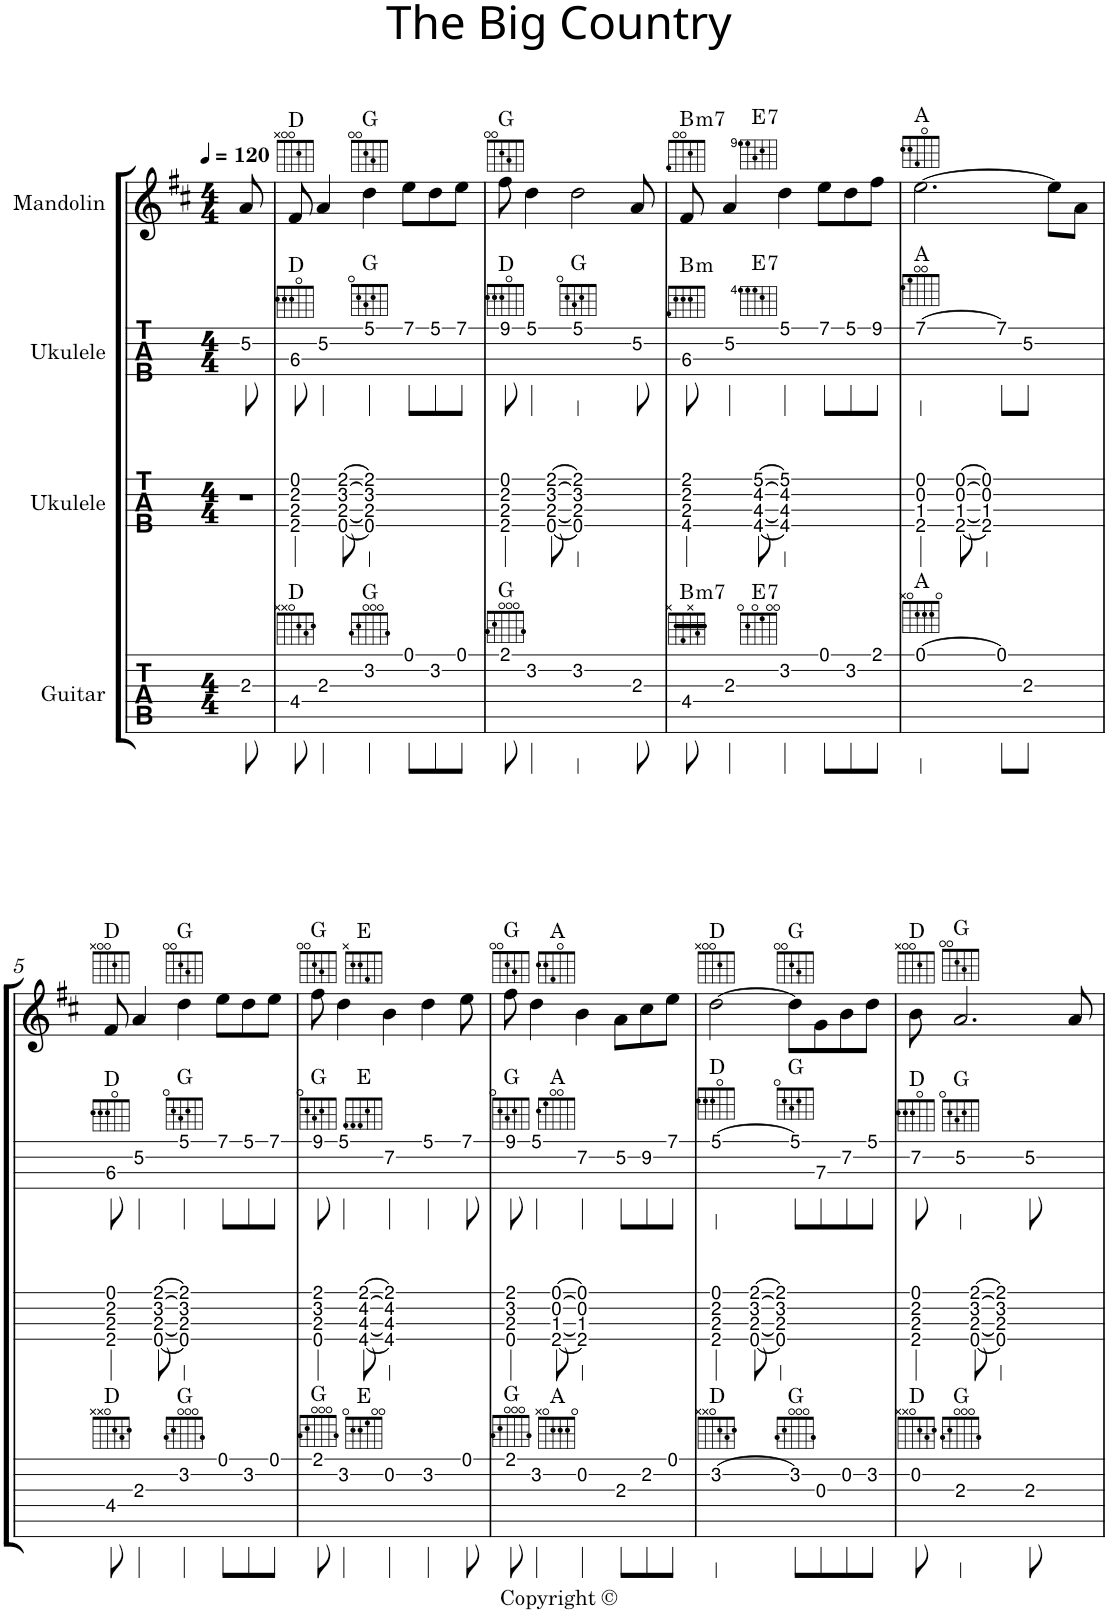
**kern	**harte	**kern	**kern	**harte	**kern	**harte
*part4	*part4	*part3	*part2	*part2	*part1	*part1
*staff4	*	*staff3	*staff2	*	*staff1	*
*I"Guitar	*	*I"Ukulele	*I"Ukulele	*	*I"Mandolin	*
*stria6	*	*stria4	*stria4	*	*	*
*	*	*	*	*	*clefG2	*
*k[f#c#]	*	*k[f#c#]	*k[f#c#]	*	*k[f#c#]	*
*D:	*	*D:	*D:	*	*D:	*
*M4/4	*	*M4/4	*M4/4	*	*M4/4	*
*MM120	*	*MM120	*MM120	*	*MM120	*
=	=	=	=	=	=	=
8A\	.	1r	8a\	.	8a/	.
2..ryy	.	.	2..ryy	.	2..ryy	.
=1	=1	=1	=1	=1	=1	=1
*stria6	*	*stria4	*stria4	*	*	*
8F#\	D:maj	4A\ 4d\ 4f#\ 4a\	8f#\	D:maj	8f#/	D:maj
4A\	.	.	4a\	.	4a/	.
.	.	[8G\ [8d\ [8g\ [8b\	.	.	.	.
4d\	G:maj	2G\] 2d\] 2g\] 2b\]	4dd\	G:maj	4dd\	G:maj
8e\L	.	.	8ee\L	.	8ee\L	.
8d\	.	.	8dd\	.	8dd\	.
8e\J	.	8ryy	8ee\J	.	8ee\J	.
=2	=2	=2	=2	=2	=2	=2
8f#\	G:maj	4A\ 4d\ 4f#\ 4a\	8ff#\	D:maj	8ff#\	G:maj
4d\	.	.	4dd\	.	4dd\	.
.	.	[8G\ [8d\ [8g\ [8b\	.	.	.	.
2d\	.	2G\] 2d\] 2g\] 2b\]	2dd\	G:maj	2dd\	.
8A\	.	8ryy	8a\	.	8a/	.
=3	=3	=3	=3	=3	=3	=3
!	!LO:H:kt=m7	!	!	!LO:H:kt=m	!	!LO:H:kt=m7
*^	*	*	*^	*	*^	*
8F#\	4ryy	B:min7	4B\ 4d\ 4f#\ 4b\	8f#\	4ryy	B:min	8f#/	4ryy	B:min7
4A\	.	.	.	4a\	.	.	4a/	.	.
!	!	!LO:H:kt=7	!	!	!	!LO:H:kt=7	!	!	!LO:H:kt=7
.	2.ryy	E:7	[8B\ [8e\ [8g#\ [8dd\	.	2.ryy	E:7	.	2.ryy	E:7
4d\	.	.	2B\] 2e\] 2g#\] 2dd\]	4dd\	.	.	4dd\	.	.
8e\L	.	.	.	8ee\L	.	.	8ee\L	.	.
8d\	.	.	.	8dd\	.	.	8dd\	.	.
8f#\J	.	.	8ryy	8ff#\J	.	.	8ff#\J	.	.
*	*	*	*	*v	*v	*	*	*	*
*v	*v	*	*	*	*	*v	*v	*
=4	=4	=4	=4	=4	=4	=4
[2e\	A:maj	4A\ 4c#\ 4e\ 4a\	[2ee\	A:maj	[2.ee\	A:maj
.	.	[8A\ [8c#\ [8e\ [8a\	.	.	.	.
.	.	2A\] 2c#\] 2e\] 2a\]	.	.	.	.
8e\L]	.	.	8ee\L]	.	.	.
8A\J	.	.	8a\J	.	.	.
4ryy	.	.	4ryy	.	8ee\L]	.
.	.	8ryy	.	.	8a\J	.
!!LO:LB:g=z
=5	=5	=5	=5	=5	=5	=5
8F#\	D:maj	4A\ 4d\ 4f#\ 4a\	8f#\	D:maj	8f#/	D:maj
4A\	.	.	4a\	.	4a/	.
.	.	[8G\ [8d\ [8g\ [8b\	.	.	.	.
4d\	G:maj	2G\] 2d\] 2g\] 2b\]	4dd\	G:maj	4dd\	G:maj
8e\L	.	.	8ee\L	.	8ee\L	.
8d\	.	.	8dd\	.	8dd\	.
8e\J	.	8ryy	8ee\J	.	8ee\J	.
=6	=6	=6	=6	=6	=6	=6
*^	*	*	*^	*	*^	*
8f#\	4ryy	G:maj	4G\ 4d\ 4g\ 4b\	8ff#\	4ryy	G:maj	8ff#\	4ryy	G:maj
4d\	.	.	.	4dd\	.	.	4dd\	.	.
.	2.ryy	E:maj	[8B\ [8e\ [8g#\ [8b\	.	2.ryy	E:maj	.	2.ryy	E:maj
4B\	.	.	2B\] 2e\] 2g#\] 2b\]	4b\	.	.	4b\	.	.
4d\	.	.	.	4dd\	.	.	4dd\	.	.
8e\	.	.	8ryy	8ee\	.	.	8ee\	.	.
=7	=7	=7	=7	=7	=7	=7	=7	=7	=7
8f#\	4ryy	G:maj	4G\ 4d\ 4g\ 4b\	8ff#\	4ryy	G:maj	8ff#\	4ryy	G:maj
4d\	.	.	.	4dd\	.	.	4dd\	.	.
.	2.ryy	A:maj	[8A\ [8c#\ [8e\ [8a\	.	2.ryy	A:maj	.	2.ryy	A:maj
4B\	.	.	2A\] 2c#\] 2e\] 2a\]	4b\	.	.	4b\	.	.
8A\L	.	.	.	8a\L	.	.	8a\L	.	.
8c#\	.	.	.	8cc#\	.	.	8cc#\	.	.
8e\J	.	.	8ryy	8ee\J	.	.	8ee\J	.	.
*	*	*	*	*v	*v	*	*	*	*
*v	*v	*	*	*	*	*v	*v	*
=8	=8	=8	=8	=8	=8	=8
[2d\	D:maj	4A\ 4d\ 4f#\ 4a\	[2dd\	D:maj	[2dd\	D:maj
.	.	[8G\ [8d\ [8g\ [8b\	.	.	.	.
.	.	2G\] 2d\] 2g\] 2b\]	.	.	.	.
8d\L]	G:maj	.	8dd\L]	G:maj	8dd\L]	G:maj
8G\	.	.	8g\	.	8g\	.
8B\	.	.	8b\	.	8b\	.
8d\J	.	8ryy	8dd\J	.	8dd\J	.
=9	=9	=9	=9	=9	=9	=9
8B\	D:maj	4A\ 4d\ 4f#\ 4a\	8b\	D:maj	8b\	D:maj
2A\	G:maj	.	2a\	G:maj	2.a/	G:maj
.	.	[8G\ [8d\ [8g\ [8b\	.	.	.	.
.	.	2G\] 2d\] 2g\] 2b\]	.	.	.	.
8A\	.	.	8a\	.	.	.
4ryy	.	.	4ryy	.	.	.
.	.	8ryy	.	.	8a/	.
=	=	=	=	=	=	=
*-	*-	*-	*-	*-	*-	*-
